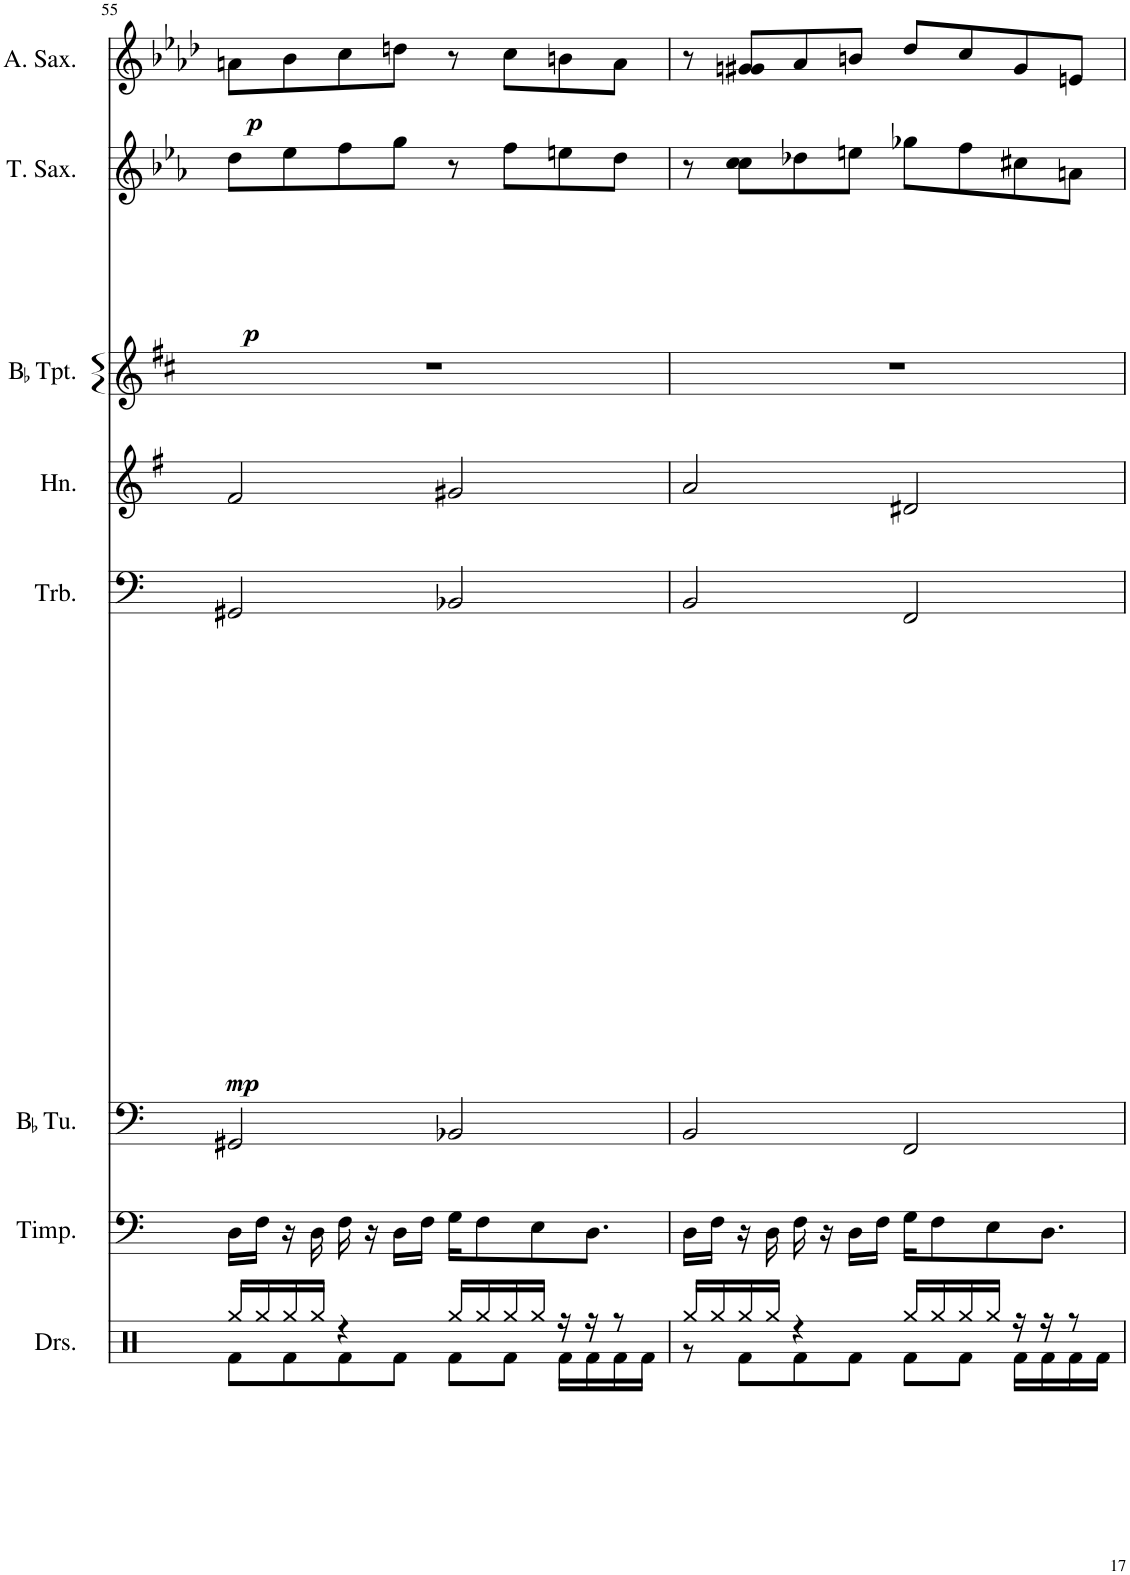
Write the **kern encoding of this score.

**kern	**kern	**kern	**kern	**dynam	**kern	**kern	**kern	**dynam	**kern	**dynam
*part8	*part7	*part6	*part5	*part5	*part4	*part3	*part2	*part2	*part1	*part1
*staff8	*staff7	*staff6	*staff5	*staff5	*staff4	*staff3	*staff2	*staff2	*staff1	*staff1
*I"Drumset	*I"Timpani	*I"BaccidentalFlat Tuba	*I"Trombone	*	*I"Horn	*I"BaccidentalFlat Trumpet	*I"Tenor Saxophone	*	*I"Alto Saxophone	*
*I'Drs.	*I'Timp.	*I'BaccidentalFlat Tu.	*I'Trb.	*	*I'Hn.	*I'BaccidentalFlat Tpt.	*I'T. Sax.	*	*I'A. Sax.	*
!!LO:PB:g=z
*clefX	*clefF4	*clefF4	*clefF4	*	*clefG2	*clefG2	*clefG2	*	*clefG2	*
*	*	*	*	*	*Trd4c7	*Trd1c2	*Trd8c14	*	*Trd5c9	*
*k[]	*k[]	*k[]	*k[]	*	*k[f#]	*k[f#c#]	*k[b-e-a-]	*	*k[b-e-a-d-]	*
*M4/4	*M4/4	*M4/4	*M4/4	*	*M4/4	*M4/4	*M4/4	*	*M4/4	*
=55	=55	=55	=55	=55	=55	=55	=55	=55	=55	=55
*^	*	*	*	*	*	*	*	*	*	*
!	!	!	!	!	!LO:DY:b	!	!	!	!LO:DY:b	!	!LO:DY:b
16Rgg/LL	8Rf\L	16D\LL	2GG#X/	2GG#X/	mp	2f#/	1r	8dd\L	p	8an\L	p
16Rgg/	.	16F\JJ	.	.	.	.	.	.	.	.	.
16Rgg/	8Rf\	16r	.	.	.	.	.	8ee-\	.	8b-\	.
16Rgg/JJ	.	16D\	.	.	.	.	.	.	.	.	.
4r	8Rf\	16F\	.	.	.	.	.	8ff\	.	8cc\	.
.	.	16r	.	.	.	.	.	.	.	.	.
.	8Rf\J	16D\LL	.	.	.	.	.	8gg\J	.	8ddn\J	.
.	.	16F\JJ	.	.	.	.	.	.	.	.	.
16Rgg/LL	8Rf\L	16G\KL	2BB-X/	2BB-X/	.	2g#X/	.	8r	.	8r	.
16Rgg/	.	8F\	.	.	.	.	.	.	.	.	.
16Rgg/	8Rf\J	.	.	.	.	.	.	8ff\L	.	8cc\L	.
16Rgg/JJ	.	8E\	.	.	.	.	.	.	.	.	.
16r	16Rf\LL	.	.	.	.	.	.	8een\	.	8bn\	.
16r	16Rf\	8.D\J	.	.	.	.	.	.	.	.	.
8r	16Rf\	.	.	.	.	.	.	8dd\J	.	8a\J	.
.	16Rf\JJ	.	.	.	.	.	.	.	.	.	.
=56	=56	=56	=56	=56	=56	=56	=56	=56	=56	=56	=56
16Rgg/LL	8r	16D\LL	2BB/	2BB/	.	2a/	1r	8r	.	8r	.
16Rgg/	.	16F\JJ	.	.	.	.	.	.	.	.	.
16Rgg/	8Rf\L	16r	.	.	.	.	.	8cc\ 8cc\L	.	8gn/ 8g#X/L	.
16Rgg/JJ	.	16D\	.	.	.	.	.	.	.	.	.
4r	8Rf\	16F\	.	.	.	.	.	8dd-X\	.	8a-/	.
.	.	16r	.	.	.	.	.	.	.	.	.
.	8Rf\J	16D\LL	.	.	.	.	.	8een\J	.	8bn/J	.
.	.	16F\JJ	.	.	.	.	.	.	.	.	.
16Rgg/LL	8Rf\L	16G\KL	2FF/	2FF/	.	2d#X/	.	8gg-X\L	.	8dd-/L	.
16Rgg/	.	8F\	.	.	.	.	.	.	.	.	.
16Rgg/	8Rf\J	.	.	.	.	.	.	8ff\	.	8cc/	.
16Rgg/JJ	.	8E\	.	.	.	.	.	.	.	.	.
16r	16Rf\LL	.	.	.	.	.	.	8cc#X\	.	8g#/	.
16r	16Rf\	8.D\J	.	.	.	.	.	.	.	.	.
8r	16Rf\	.	.	.	.	.	.	8an\J	.	8en/J	.
.	16Rf\JJ	.	.	.	.	.	.	.	.	.	.
*v	*v	*	*	*	*	*	*	*	*	*	*
=	=	=	=	=	=	=	=	=	=	=
*-	*-	*-	*-	*-	*-	*-	*-	*-	*-	*-
